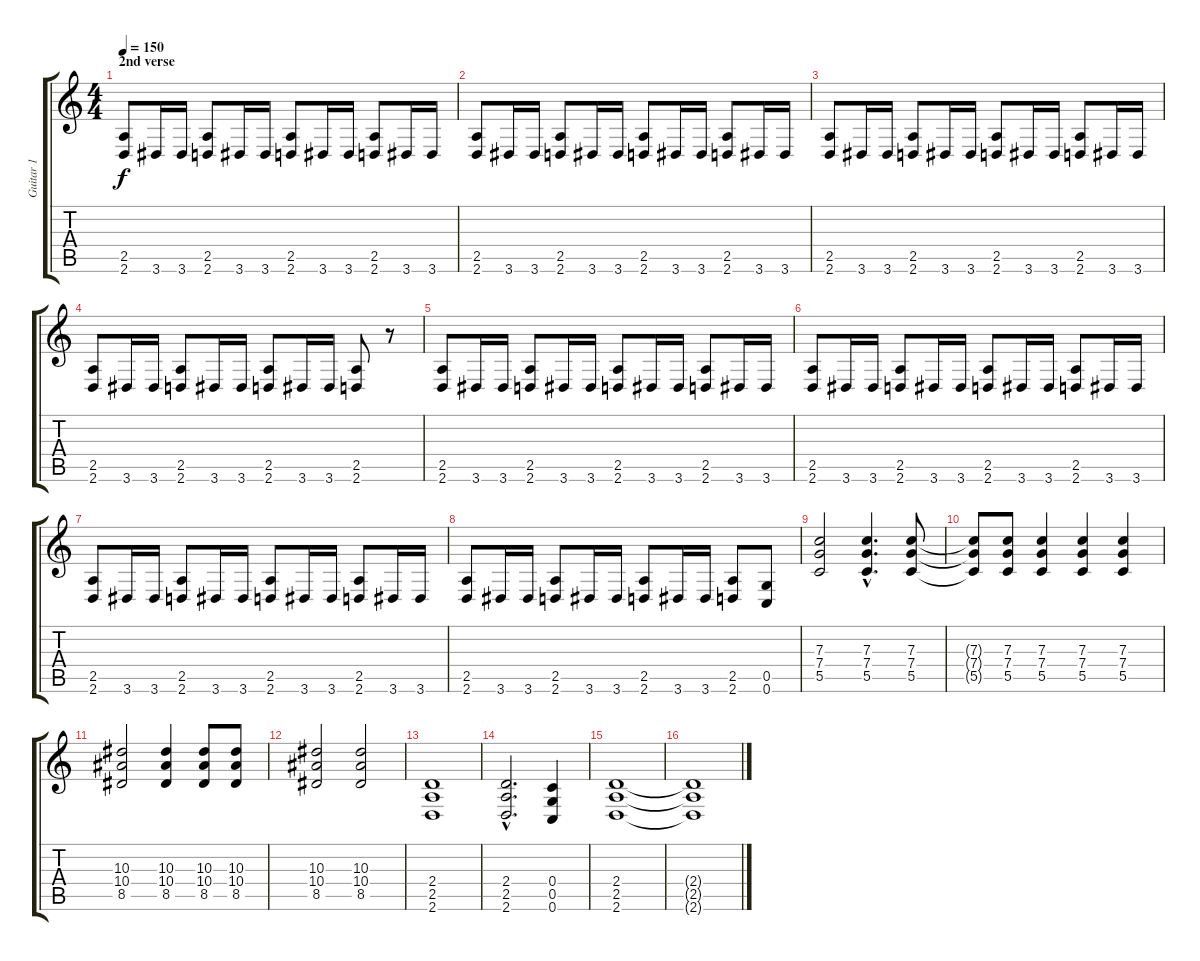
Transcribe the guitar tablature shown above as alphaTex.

\track ("Guitar 1" "Guitar 1") {instrument distortionguitar}
\staff {score tabs}
\tuning (D4 A3 F3 C3 G2 C2) {hide}
\ts (4 4)
\section ("" "2nd verse")
\tempo 150
\clef g2
\ks c
(2.5 2.6).8{dy f} 3.6.16 3.6.16 (2.5 2.6).8 3.6.16 3.6.16 (2.5 2.6).8 3.6.16 3.6.16 (2.5 2.6).8 3.6.16 3.6.16 |
(2.5 2.6).8 3.6.16 3.6.16 (2.5 2.6).8 3.6.16 3.6.16 (2.5 2.6).8 3.6.16 3.6.16 (2.5 2.6).8 3.6.16 3.6.16 |
(2.5 2.6).8 3.6.16 3.6.16 (2.5 2.6).8 3.6.16 3.6.16 (2.5 2.6).8 3.6.16 3.6.16 (2.5 2.6).8 3.6.16 3.6.16 |
(2.5 2.6).8 3.6.16 3.6.16 (2.5 2.6).8 3.6.16 3.6.16 (2.5 2.6).8 3.6.16 3.6.16 (2.5 2.6).8 r.8 |
(2.5 2.6).8 3.6.16 3.6.16 (2.5 2.6).8 3.6.16 3.6.16 (2.5 2.6).8 3.6.16 3.6.16 (2.5 2.6).8 3.6.16 3.6.16 |
(2.5 2.6).8 3.6.16 3.6.16 (2.5 2.6).8 3.6.16 3.6.16 (2.5 2.6).8 3.6.16 3.6.16 (2.5 2.6).8 3.6.16 3.6.16 |
(2.5 2.6).8 3.6.16 3.6.16 (2.5 2.6).8 3.6.16 3.6.16 (2.5 2.6).8 3.6.16 3.6.16 (2.5 2.6).8 3.6.16 3.6.16 |
(2.5 2.6).8 3.6.16 3.6.16 (2.5 2.6).8 3.6.16 3.6.16 (2.5 2.6).8 3.6.16 3.6.16 (2.5 2.6).8 (0.5 0.6).8 |
(7.3 7.4 5.5).2 (7.3{hac} 7.4{hac} 5.5{hac}).4{d} (7.3 7.4 5.5).8 |
(7.3{t} 7.4{t} 5.5{t}).8 (7.3 7.4 5.5).8 (7.3 7.4 5.5).4 (7.3 7.4 5.5).4 (7.3 7.4 5.5).4 |
(10.3 10.4 8.5).2 (10.3 10.4 8.5).4 (10.3 10.4 8.5).8 (10.3 10.4 8.5).8 |
(10.3 10.4 8.5).2 (10.3 10.4 8.5).2 |
(2.4 2.5 2.6).1 |
(2.4{hac} 2.5{hac} 2.6{hac}).2{d} (0.4 0.5 0.6).4 |
(2.4 2.5 2.6).1 |
(2.4{t} 2.5{t} 2.6{t}).1
